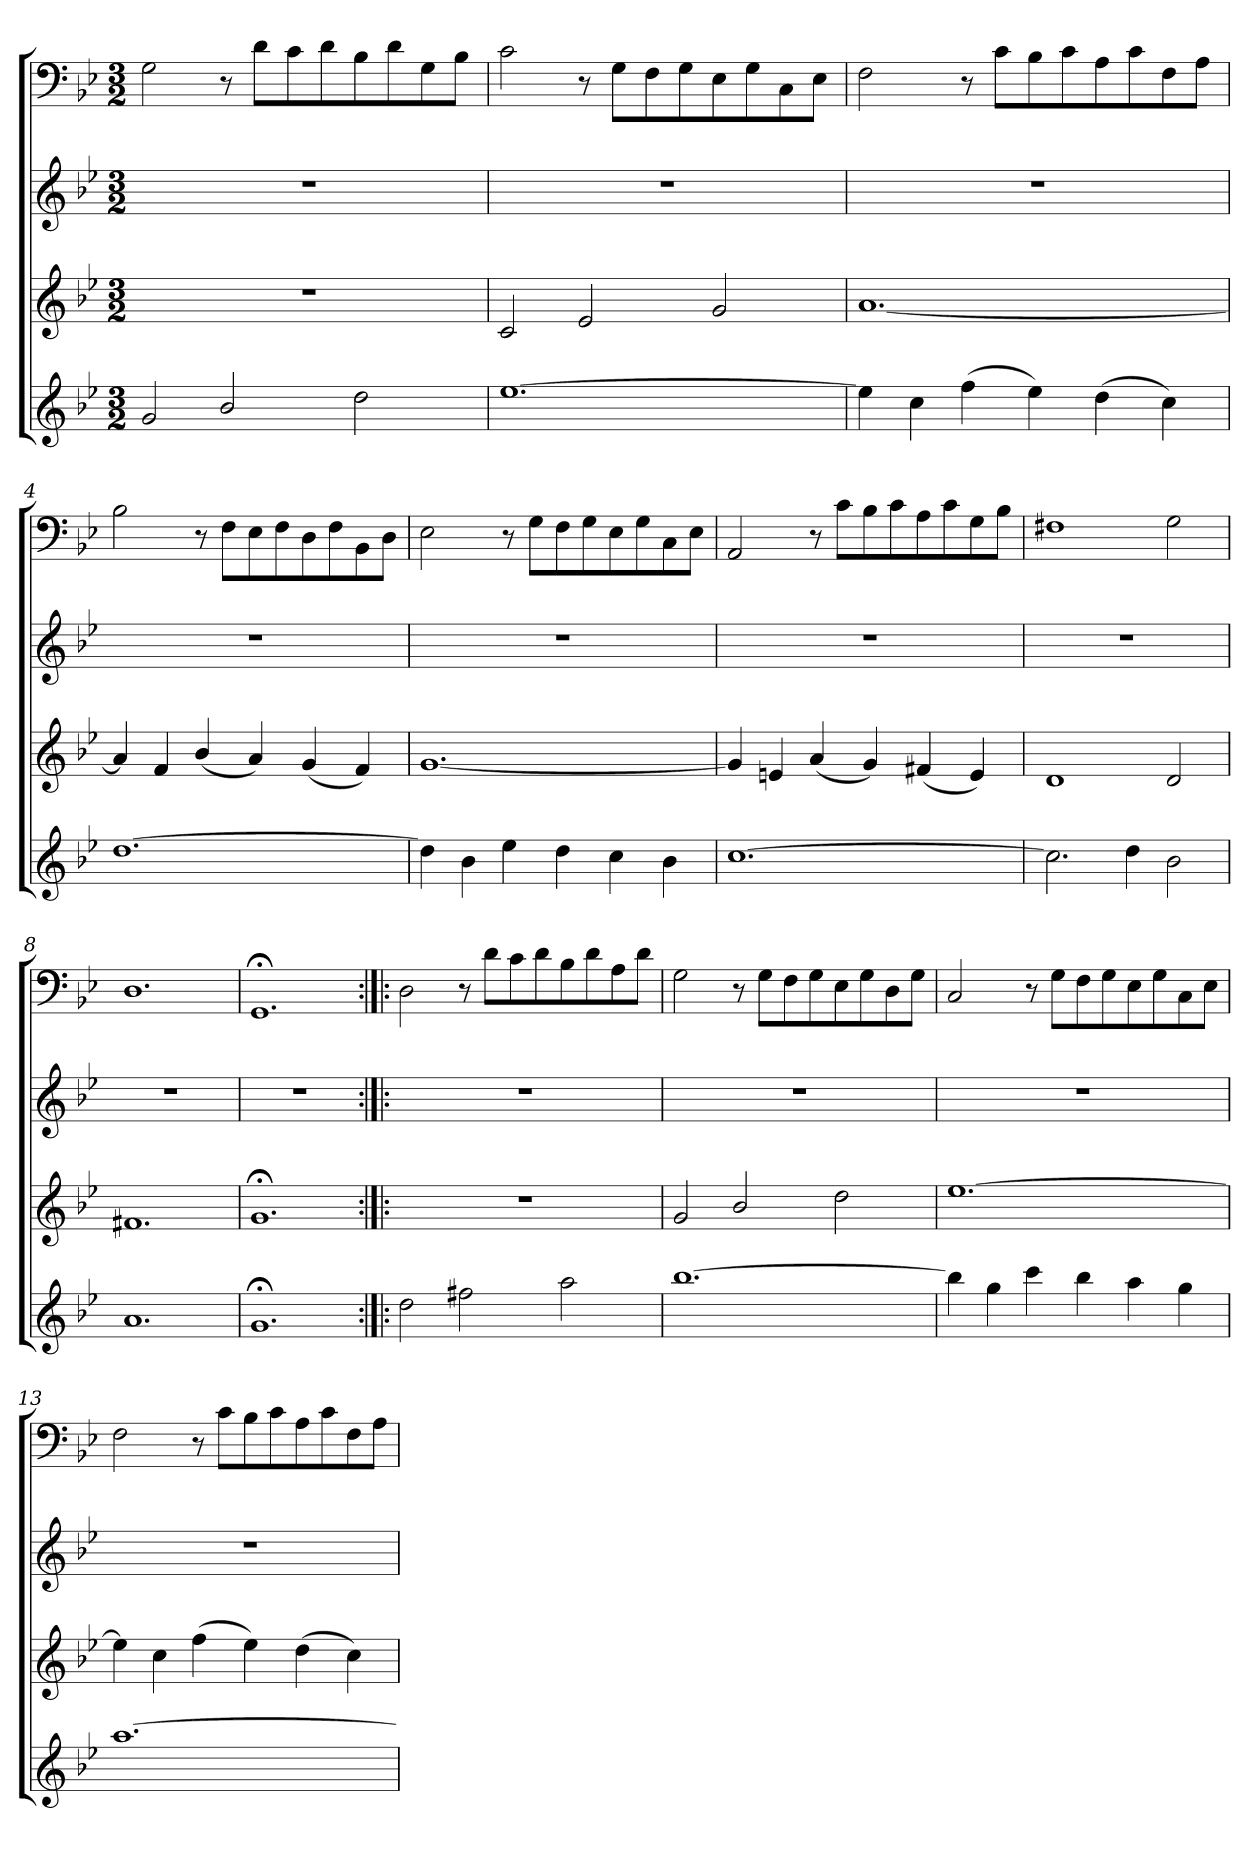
**kern	**kern	**kern	**kern
*part4	*part3	*part2	*part1
*staff4	*staff3	*staff2	*staff1
*clefG2	*clefG2	*clefG2	*clefF4
*k[b-e-]	*k[b-e-]	*k[b-e-]	*k[b-e-]
*g:	*g:	*g:	*g:
*M3/2	*M3/2	*M3/2	*M3/2
=1	=1	=1	=1
2g/	1.r	1.r	2G\
2b-/	.	.	8r
.	.	.	8d\L
.	.	.	8c\
.	.	.	8d\
2dd\	.	.	8B-\
.	.	.	8d\
.	.	.	8G\
.	.	.	8B-\J
=2	=2	=2	=2
[1.ee-\	2c/	1.r	2c\
.	2e-/	.	8r
.	.	.	8G\L
.	.	.	8F\
.	.	.	8G\
.	2g/	.	8E-\
.	.	.	8G\
.	.	.	8C\
.	.	.	8E-\J
=3	=3	=3	=3
4ee-\]	[1.a/	1.r	2F\
4cc\	.	.	.
(4ff\	.	.	8r
.	.	.	8c\L
4ee-\)	.	.	8B-\
.	.	.	8c\
(4dd\	.	.	8A\
.	.	.	8c\
4cc\)	.	.	8F\
.	.	.	8A\J
=4	=4	=4	=4
[1.dd\	4a/]	1.r	2B-\
.	4f/	.	.
.	(4b-/	.	8r
.	.	.	8F\L
.	4a/)	.	8E-\
.	.	.	8F\
.	(4g/	.	8D\
.	.	.	8F\
.	4f/)	.	8BB-\
.	.	.	8D\J
=5	=5	=5	=5
4dd\]	[1.g/	1.r	2E-\
4b-\	.	.	.
4ee-\	.	.	8r
.	.	.	8G\L
4dd\	.	.	8F\
.	.	.	8G\
4cc\	.	.	8E-\
.	.	.	8G\
4b-\	.	.	8C\
.	.	.	8E-\J
=6	=6	=6	=6
[1.cc\	4g/]	1.r	2AA/
.	4en/	.	.
.	(4a/	.	8r
.	.	.	8c\L
.	4g/)	.	8B-\
.	.	.	8c\
.	(4f#X/	.	8A\
.	.	.	8c\
.	4e/)	.	8G\
.	.	.	8B-\J
=7	=7	=7	=7
2.cc\]	1d/	1.r	1F#X\
4dd\	.	.	.
2b-\	2d/	.	2G\
=8	=8	=8	=8
1.a/	1.f#X/	1.r	1.D\
=9	=9	=9	=9
1.g;</	1.g;</	1.r	1.GG;</
=10:|!|:	=10:|!|:	=10:|!|:	=10:|!|:
2dd\	1.r	1.r	2D\
2ff#X\	.	.	8r
.	.	.	8d\L
.	.	.	8c\
.	.	.	8d\
2aa\	.	.	8B-\
.	.	.	8d\
.	.	.	8A\
.	.	.	8d\J
=11	=11	=11	=11
[1.bb-\	2g/	1.r	2G\
.	2b-/	.	8r
.	.	.	8G\L
.	.	.	8F\
.	.	.	8G\
.	2dd\	.	8E-\
.	.	.	8G\
.	.	.	8D\
.	.	.	8G\J
=12	=12	=12	=12
4bb-\]	[1.ee-\	1.r	2C/
4gg\	.	.	.
4ccc\	.	.	8r
.	.	.	8G\L
4bb-\	.	.	8F\
.	.	.	8G\
4aa\	.	.	8E-\
.	.	.	8G\
4gg\	.	.	8C\
.	.	.	8E-\J
=13	=13	=13	=13
[1.aa\	4ee-\]	1.r	2F\
.	4cc\	.	.
.	(4ff\	.	8r
.	.	.	8c\L
.	4ee-\)	.	8B-\
.	.	.	8c\
.	(4dd\	.	8A\
.	.	.	8c\
.	4cc\)	.	8F\
.	.	.	8A\J
=	=	=	=
*-	*-	*-	*-
